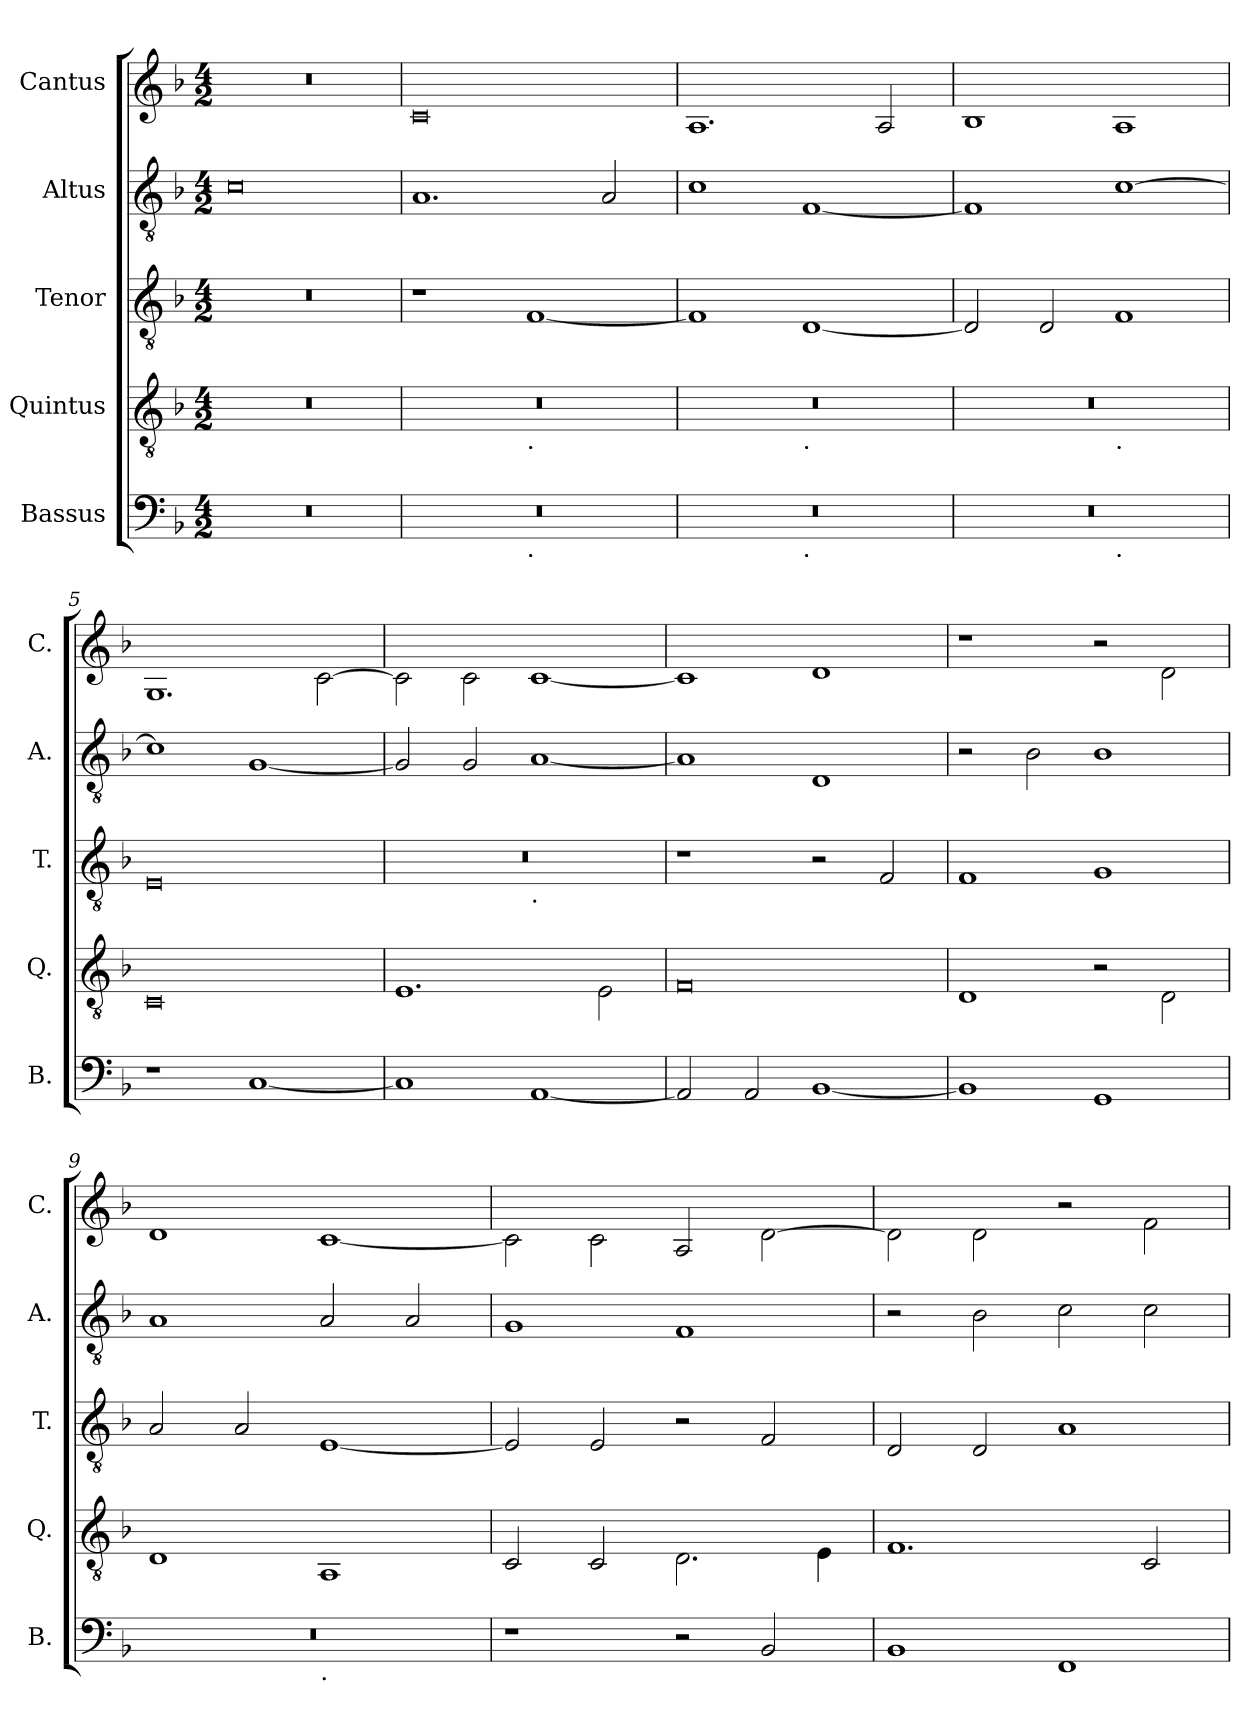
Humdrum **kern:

**kern	**kern	**kern	**kern	**kern
*part5	*part4	*part3	*part2	*part1
*staff5	*staff4	*staff3	*staff2	*staff1
*I"Bassus	*I"Quintus	*I"Tenor	*I"Altus	*I"Cantus
*I'B.	*I'Q.	*I'T.	*I'A.	*I'C.
*clefF4	*clefGv2	*clefGv2	*clefGv2	*clefG2
*k[b-]	*k[b-]	*k[b-]	*k[b-]	*k[b-]
*M4/2	*M4/2	*M4/2	*M4/2	*M4/2
=1	=1	=1	=1	=1
0r	0r	0r	0c	0r
=2	=2	=2	=2	=2
*^	*^	*	*	*
0r	1ryy	0r	1ryy	1r	1.A	0c
!	!	!	!LO:TX:b:t=.	!	!	!
!	!LO:TX:b:t=.	!	!	!	!	!
.	1ryy	.	1ryy	[1F	.	.
.	.	.	.	.	2A/	.
=3	=3	=3	=3	=3	=3	=3
0r	1ryy	0r	1ryy	1F]	1c	1.A
!	!	!	!LO:TX:b:t=.	!	!	!
!	!LO:TX:b:t=.	!	!	!	!	!
.	1ryy	.	1ryy	[1D	[1F	.
.	.	.	.	.	.	2A/
=4	=4	=4	=4	=4	=4	=4
0r	1ryy	0r	1ryy	2D/]	1F]	1B-
.	.	.	.	2D/	.	.
!	!	!	!LO:TX:b:t=.	!	!	!
!	!LO:TX:b:t=.	!	!	!	!	!
.	1ryy	.	1ryy	1F	[1c	1A
*v	*v	*	*	*	*	*
*	*v	*v	*	*	*
=5	=5	=5	=5	=5
1r	0C	0E	1c]	1.G
[1C	.	.	[1G	.
.	.	.	.	[2c\
=6	=6	=6	=6	=6
*	*	*^	*	*
1C]	1.E	0r	1ryy	2G/]	2c\]
.	.	.	.	2G/	2c\
!	!	!	!LO:TX:b:t=.	!	!
[1AA	.	.	1ryy	[1A	[1c
.	2E\	.	.	.	.
*	*	*v	*v	*	*
=7	=7	=7	=7	=7
2AA/]	0F	1r	1A]	1c]
2AA/	.	.	.	.
[1BB-	.	2r	1D	1d
.	.	2F/	.	.
!!LO:LB:g=z
=8	=8	=8	=8	=8
1BB-]	1D	1F	2r	1r
.	.	.	2B-\	.
1GG	2r	1G	1B-	2r
.	2D\	.	.	2d\
=9	=9	=9	=9	=9
*^	*	*	*	*
0r	1ryy	1D	2A/	1A	1d
.	.	.	2A/	.	.
!	!LO:TX:b:t=.	!	!	!	!
.	1ryy	1AA	[1E	2A/	[1c
.	.	.	.	2A/	.
*v	*v	*	*	*	*
=10	=10	=10	=10	=10
1r	2C/	2E/]	1G	2c\]
.	2C/	2E/	.	2c\
2r	2.D\	2r	1F	2A/
2BB-/	.	2F/	.	[2d\
.	4E\	.	.	.
=11	=11	=11	=11	=11
1BB-	1.F	2D/	2r	2d\]
.	.	2D/	2B-\	2d\
1FF	.	1A	2c\	2r
.	2C/	.	2c\	2f\
=	=	=	=	=
*-	*-	*-	*-	*-
